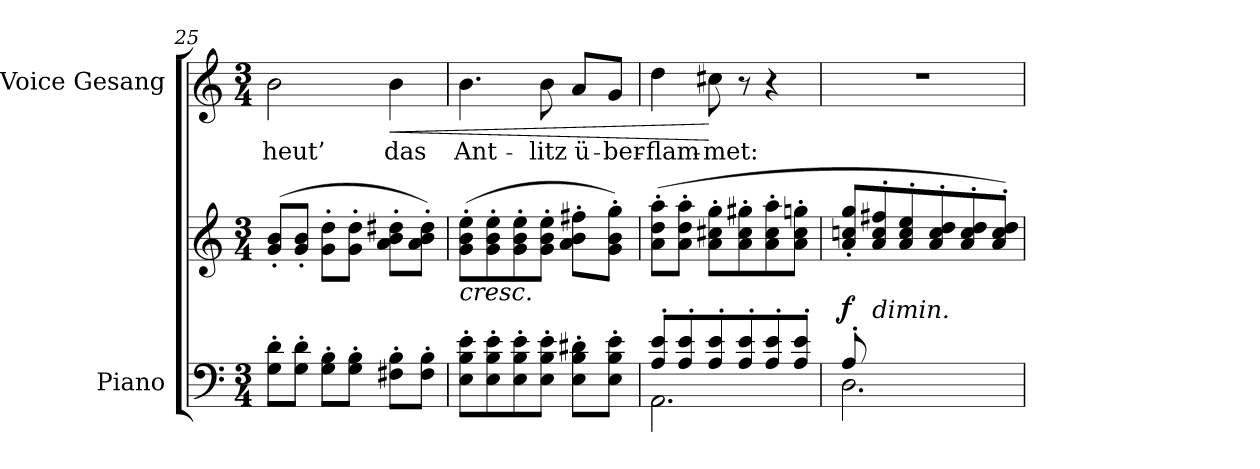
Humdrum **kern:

**kern	**kern	**dynam	**kern	**text	**dynam
*part2	*part2	*part2	*part1	*part1	*part1
*staff3	*staff2	*staff2/3	*staff1	*staff1	*staff1
*I"Piano	*	*	*I"Voice Gesang	*	*
*I'Pno	*	*	*	*	*
*clefF4	*clefG2	*	*clefG2	*	*
*k[]	*k[]	*	*k[]	*	*
*M3/4	*M3/4	*	*M3/4	*	*
=25	=25	=25	=25	=25	=25
!	!	!	!	!LO:LY:b	!
8G\' 8d\'L	(>8g/' 8b/'L	.	2b\	heut’	.
8G\' 8d\'J	8g/' 8b/'J	.	.	.	.
8G\' 8B\'L	8g\' 8dd\'L	.	.	.	.
8G\' 8B\'J	8g\' 8dd\'J	.	.	.	.
!	!	!	!	!LO:LY:b	!LO:HP:b
8F#X\' 8B\'L	8a\' 8b\' 8dd#X\'L	.	4b\	das	<
8F#\' 8B\'J	8a\' 8b\' 8dd#\'J)	.	.	.	.
=26	=26	=26	=26	=26	=26
!	!LO:TX:b:i:t=cresc.	!	!	!	!
!	!	!	!	!LO:LY:b	!
8E\' 8B\' 8e\'L	(>8g\' 8b\' 8ee\'L	.	4.b\	Ant-	.
8E\' 8B\' 8e\'	8g\' 8b\' 8ee\'	.	.	.	.
8E\' 8B\' 8e\'	8g\' 8b\' 8ee\'	.	.	.	.
!	!	!	!	!LO:LY:b	!
8E\' 8B\' 8e\'J	8g\' 8b\' 8ee\'J	.	8b\	-litz	.
!	!	!	!	!LO:LY:b	!
8E\' 8B\' 8d#X\'L	8a\' 8b\' 8ff#X\'L	.	8a/L	ü-	.
!	!	!	!	!LO:LY:b	!
8E\' 8B\' 8e\'J	8g\' 8b\' 8gg\'J)	.	8g/J	-ber-	.
=27	=27	=27	=27	=27	=27
*^	*	*	*	*	*
!	!	!	!	!	!LO:LY:b	!
8A/' 8e/'L	2.AA\	(>8a\' 8dd\' 8aa\'L	.	4dd\	-flam-	.
8A/' 8e/'	.	8a\' 8dd\' 8aa\'J	.	.	.	.
!	!	!	!	!	!LO:LY:b	!
8A/' 8e/'	.	8a\' 8cc#X\' 8gg\'L	.	8cc#X\	-met:	[
8A/' 8e/'	.	8a\' 8cc#\' 8gg#X\'	.	8r	.	.
8A/' 8e/'	.	8a\' 8cc#\' 8aa\'	.	4r	.	.
8A/' 8e/'J	.	8a\' 8cc#\' 8ggn\'J	.	.	.	.
=28	=28	=28	=28	=28	=28	=28
*	*	*^	*	*	*	*
!	!	!	!	!LO:DY:b	!	!	!
8A'/L	2.D\	8a/' 8ccn/' 8gg/'L	8ryy	f	2.r	.	.
!	!	!LO:TX:b:i:t=dimin.	!	!	!	!	!
2ryy	.	8a/' 8cc/' 8ff#X/'	8d'\	.	.	.	.
.	.	8a/' 8cc/' 8ee/'	8e'\	.	.	.	.
.	.	8a/' 8cc/' 8dd/'	8e#X'\	.	.	.	.
.	.	8a/' 8cc/' 8dd/'	8f#X'\	.	.	.	.
8ryy	.	8a/' 8cc/' 8dd/'J)	8d'\J	.	.	.	.
*v	*v	*	*	*	*	*	*
*	*v	*v	*	*	*	*
=	=	=	=	=	=
*-	*-	*-	*-	*-	*-
